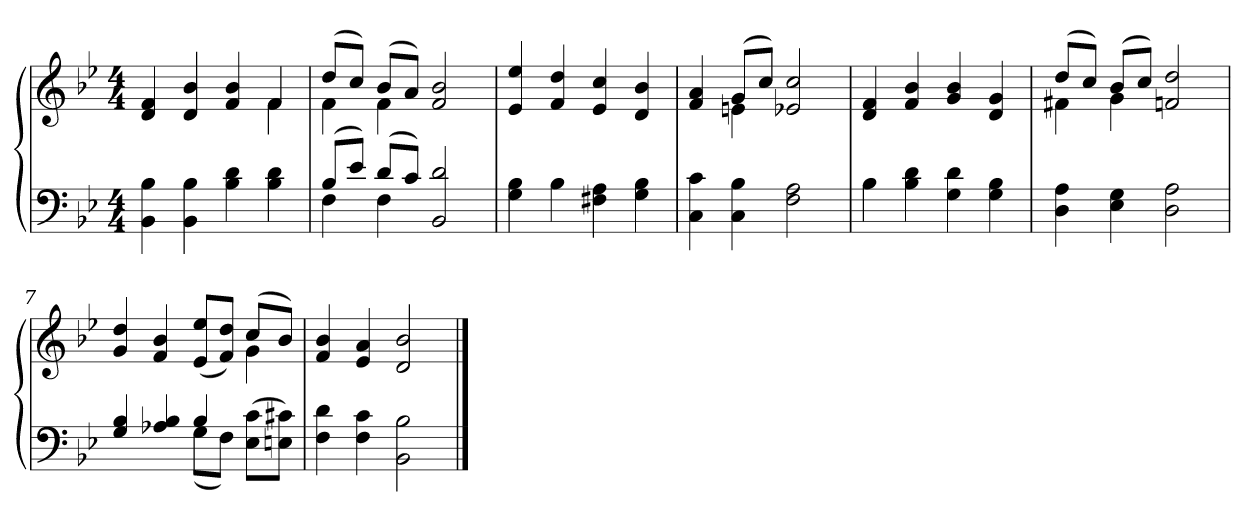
**kern	**kern
*part2	*part1
*staff2	*staff1
*clefF4	*clefG2
*k[b-e-]	*k[b-e-]
*B-:	*B-:
*M4/4	*M4/4
*MM110	*MM110
=1	=1
*	*^
4BB-\ 4B-\	4d/ 4f/	2.ryy
4BB-\ 4B-\	4d/ 4b-/	.
4B-\ 4d\	4f/ 4b-/	.
4B-\ 4d\	4f/	4f\
=2	=2	=2
*^	*	*
(>8B-/L	4F\	(>8dd/L	4f\
8e-/J)	.	8cc/J)	.
(>8d/L	4F\	(>8b-/L	4f\
8c/J)	.	8a/J)	.
2BB-/ 2d/	2ryy	2f/ 2b-/	2ryy
*v	*v	*	*
*	*v	*v
=3	=3
4G\ 4B-\	4e-/ 4ee-/
4B-\	4f/ 4dd/
4F#X\ 4A\	4e-/ 4cc/
4G\ 4B-\	4d/ 4b-/
=4	=4
*	*^
4C\ 4c\	4f/ 4a/	4ryy
4C\ 4B-\	(>8g/L	4en\
.	8cc/J)	.
2F\ 2A\	2e-X/ 2cc/	2ryy
*	*v	*v
=5	=5
4B-\	4d/ 4f/
4B-\ 4d\	4f/ 4b-/
4G\ 4d\	4g/ 4b-/
4G\ 4B-\	4d/ 4g/
=6	=6
*	*^
4D\ 4A\	(>8dd/L	4f#X\
.	8cc/J)	.
4E-\ 4G\	(>8b-/L	4g\
.	8cc/J)	.
2D\ 2A\	2fn/ 2dd/	2ryy
=7	=7	=7
*^	*	*
4G/ 4B-/	2ryy	4g/ 4dd/	2.ryy
4A-X/ 4B-/	.	4f/ 4b-/	.
4B-/	(<8G\L	(>8e-/ 8ee-/L	.
.	8F\J)	8f/ 8dd/J)	.
(<8E-\ 8c\L	4ryy	(>8cc/L	4g\
8En\ 8c#X\J)	.	8b-/J)	.
*v	*v	*	*
*	*v	*v
!!LO:LB:g=z
=8	=8
4F\ 4d\	4f/ 4b-/
4F\ 4c\	4e-/ 4a/
2BB-\ 2B-\	2d/ 2b-/
==	==
*-	*-
